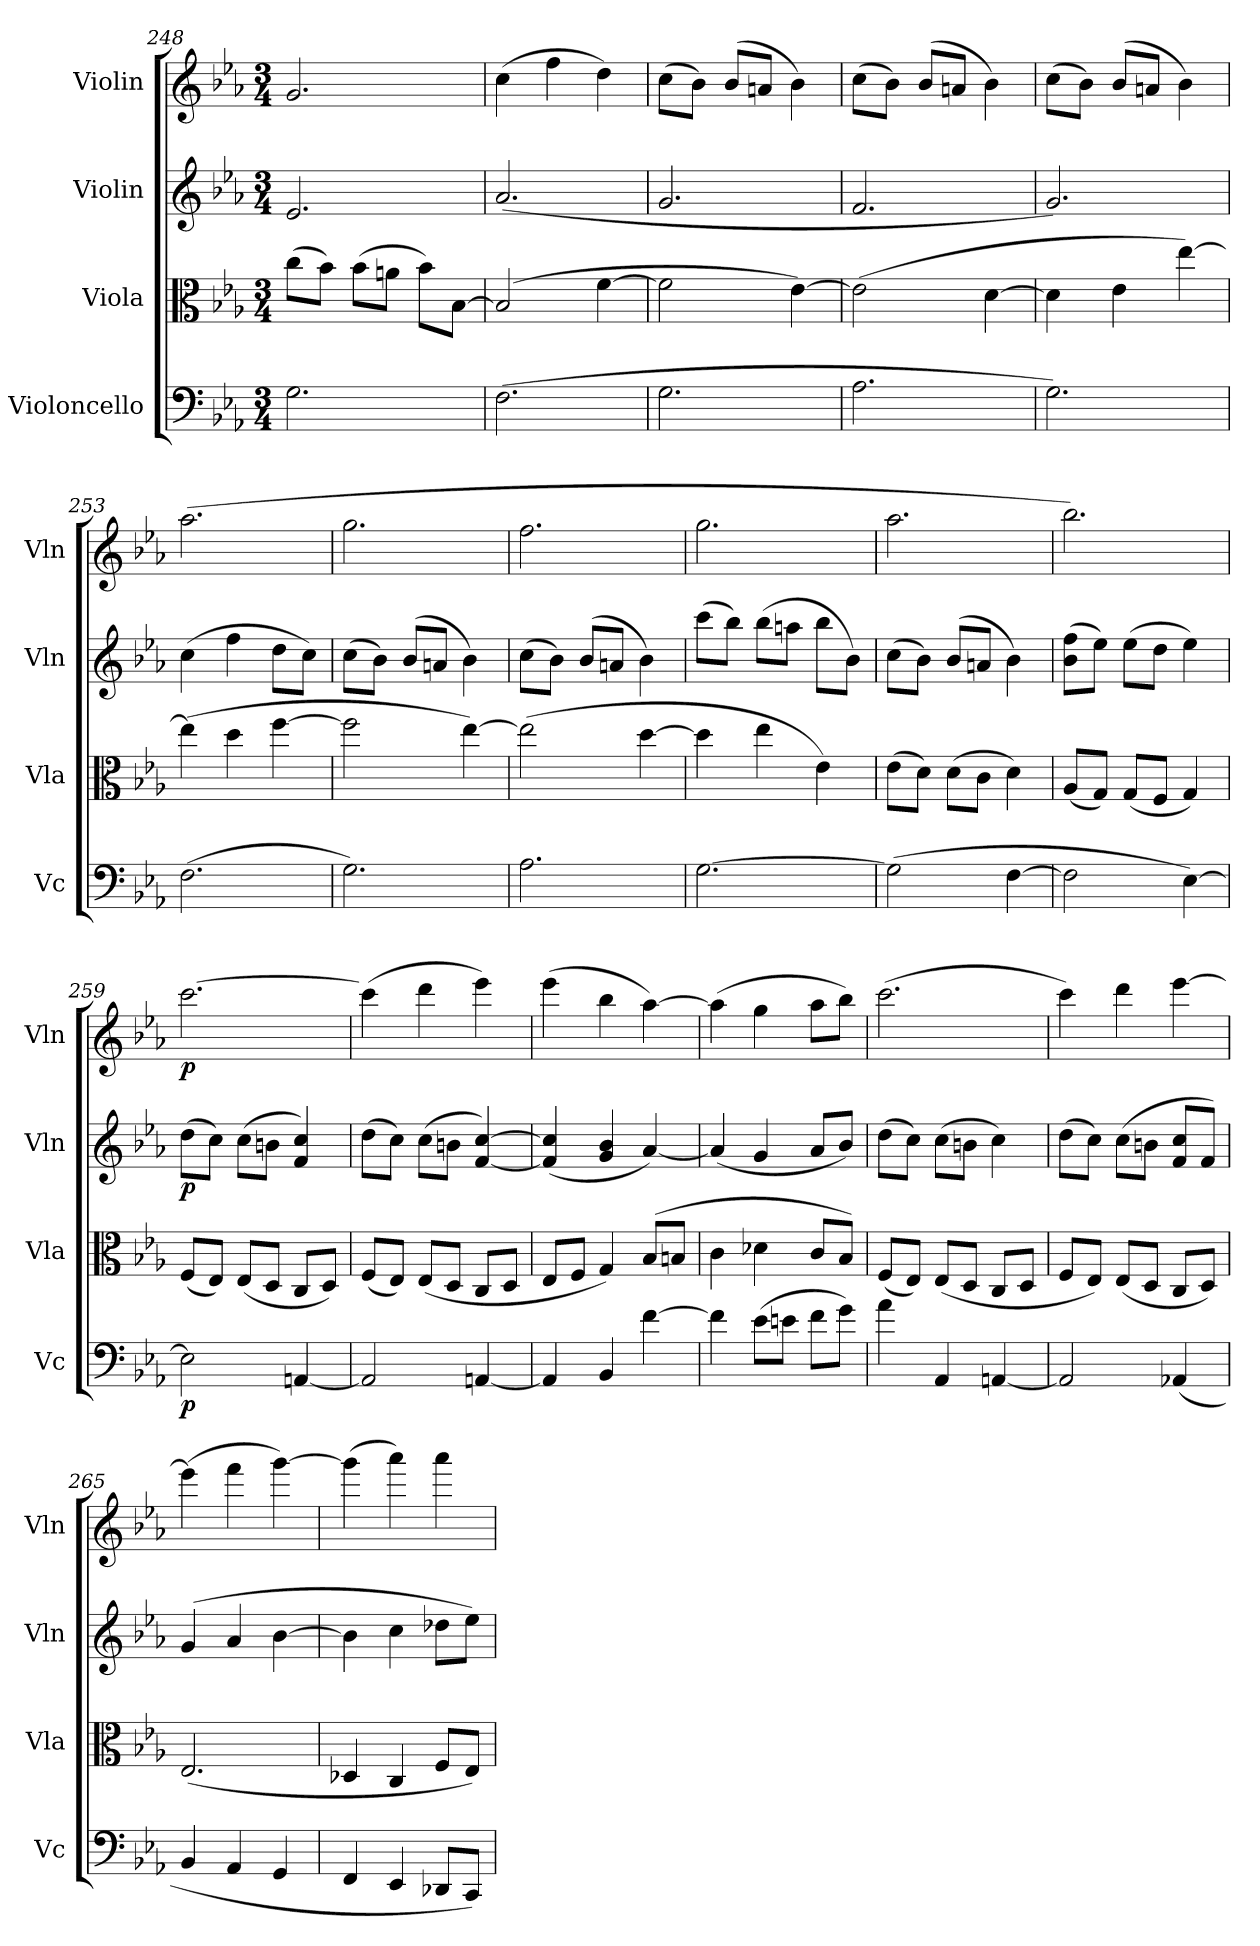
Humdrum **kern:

**kern	**dynam	**kern	**kern	**dynam	**kern	**dynam
*part4	*part4	*part3	*part2	*part2	*part1	*part1
*staff4	*staff4	*staff3	*staff2	*staff2	*staff1	*staff1
*I"Violoncello	*	*I"Viola	*I"Violin	*	*I"Violin	*
*I'Vc	*	*I'Vla	*I'Vln	*	*I'Vln	*
*clefF4	*	*clefC3	*clefG2	*	*clefG2	*
*k[b-e-a-]	*	*k[b-e-a-]	*k[b-e-a-]	*	*k[b-e-a-]	*
*M3/4	*	*M3/4	*M3/4	*	*M3/4	*
=248	=248	=248	=248	=248	=248	=248
2.G	.	(8cc\L	2.e-	.	2.g	.
.	.	8b-\J)	.	.	.	.
.	.	(8b-\L	.	.	.	.
.	.	8an\J	.	.	.	.
.	.	8b-\L)	.	.	.	.
.	.	[8B-\J	.	.	.	.
=249	=249	=249	=249	=249	=249	=249
(2.F	.	(2B-]	(2.a-	.	(4cc	.
.	.	.	.	.	4ff	.
.	.	[4f	.	.	4dd)	.
=250	=250	=250	=250	=250	=250	=250
2.G	.	2f]	2.g	.	(8cc\L	.
.	.	.	.	.	8b-\J)	.
.	.	.	.	.	(8b-/L	.
.	.	.	.	.	8an/J	.
.	.	[4e-)	.	.	4b-)	.
=251	=251	=251	=251	=251	=251	=251
2.A-	.	(2e-]	2.f	.	(8cc\L	.
.	.	.	.	.	8b-\J)	.
.	.	.	.	.	(8b-/L	.
.	.	.	.	.	8an/J	.
.	.	[4d	.	.	4b-)	.
=252	=252	=252	=252	=252	=252	=252
2.G)	.	4d]	2.g)	.	(8cc\L	.
.	.	.	.	.	8b-\J)	.
.	.	4e-	.	.	(8b-/L	.
.	.	.	.	.	8an/J	.
.	.	[4ee-)	.	.	4b-)	.
=253	=253	=253	=253	=253	=253	=253
(2.F	.	(4ee-]	(4cc	.	(2.aa-	.
.	.	4dd	4ff	.	.	.
.	.	[4ff	8dd\L	.	.	.
.	.	.	8cc\J)	.	.	.
=254	=254	=254	=254	=254	=254	=254
2.G)	.	2ff]	(8cc\L	.	2.gg	.
.	.	.	8b-\J)	.	.	.
.	.	.	(8b-/L	.	.	.
.	.	.	8an/J	.	.	.
.	.	[4ee-)	4b-)	.	.	.
=255	=255	=255	=255	=255	=255	=255
2.A-	.	(2ee-]	(8cc\L	.	2.ff	.
.	.	.	8b-\J)	.	.	.
.	.	.	(8b-/L	.	.	.
.	.	.	8an/J	.	.	.
.	.	[4dd	4b-)	.	.	.
=256	=256	=256	=256	=256	=256	=256
[2.G	.	4dd]	(8ccc\L	.	2.gg	.
.	.	.	8bb-\J)	.	.	.
.	.	4ee-	(8bb-\L	.	.	.
.	.	.	8aan\J	.	.	.
.	.	4e-)	8bb-\L	.	.	.
.	.	.	8b-\J)	.	.	.
=257	=257	=257	=257	=257	=257	=257
(2G]	.	(8e-\L	(8cc\L	.	2.aa-	.
.	.	8d\J)	8b-\J)	.	.	.
.	.	(8d\L	(8b-/L	.	.	.
.	.	8c\J	8an/J	.	.	.
[4F	.	4d)	4b-)	.	.	.
=258	=258	=258	=258	=258	=258	=258
2F]	.	(8A-/L	(8b-\ 8ff\L	.	2.bb-)	.
.	.	8G/J)	8ee-\J)	.	.	.
.	.	(8G/L	(8ee-\L	.	.	.
.	.	8F/J	8dd\J	.	.	.
[4E-)	.	4G)	4ee-)	.	.	.
=259	=259	=259	=259	=259	=259	=259
2E-]	p	(8F/L	(8dd\L	p	[2.ccc	p
.	.	8E-/J)	8cc\J)	.	.	.
.	.	(8E-/L	(8cc\L	.	.	.
.	.	8D/J	8bn\J	.	.	.
[4AAn	.	8C/L	4f 4cc)	.	.	.
.	.	8D/J)	.	.	.	.
=260	=260	=260	=260	=260	=260	=260
2AA]	.	(8F/L	(8dd\L	.	(4ccc]	.
.	.	8E-/J)	8cc\J)	.	.	.
.	.	(8E-/L	(8cc\L	.	4ddd	.
.	.	8D/J	8bn\J	.	.	.
[4AAn	.	8C/L	[4f [4cc)	.	4eee-)	.
.	.	8D/J	.	.	.	.
=261	=261	=261	=261	=261	=261	=261
4AA]	.	8E-/L	(4f] 4cc]	.	(4eee-	.
.	.	8F/J	.	.	.	.
4BB-	.	4G)	4g 4b-	.	4bb-	.
[4f	.	(8B-/L	[4a-)	.	[4aa-)	.
.	.	8Bn/J	.	.	.	.
=262	=262	=262	=262	=262	=262	=262
4f]	.	4c	(4a-]	.	(4aa-]	.
(8e-\L	.	4d-X	4g	.	4gg	.
8en\J	.	.	.	.	.	.
8f\L	.	8c/L	8a-/L	.	8aa-\L	.
8g\J)	.	8B-/J)	8b-/J)	.	8bb-\J)	.
=263	=263	=263	=263	=263	=263	=263
4a-	.	(8F/L	(8dd\L	.	(2.ccc	.
.	.	8E-/J)	8cc\J)	.	.	.
4AA-	.	(8E-/L	(8cc\L	.	.	.
.	.	8D/J	8bn\J	.	.	.
[4AAn	.	8C/L	4cc)	.	.	.
.	.	8D/J	.	.	.	.
=264	=264	=264	=264	=264	=264	=264
2AA]	.	8F/L	(8dd\L	.	4ccc)	.
.	.	8E-/J)	8cc\J)	.	.	.
.	.	(8E-/L	(8cc\L	.	4ddd	.
.	.	8D/J	8bn\J	.	.	.
(4AA-X	.	8C/L	8f/ 8cc/L	.	[4eee-	.
.	.	8D/J)	8f/J)	.	.	.
=265	=265	=265	=265	=265	=265	=265
4BB-	.	(2.E-	(4g	.	(4eee-]	.
4AA-	.	.	4a-	.	4fff	.
4GG	.	.	[4b-	.	[4ggg)	.
=266	=266	=266	=266	=266	=266	=266
4FF	.	4D-X	4b-]	.	(4ggg]	.
4EE-	.	4C	4cc	.	4aaa-)	.
8DD-X/L	.	8F/L	8dd-X\L	.	4aaa-	.
8CC/J)	.	8E-/J)	8ee-\J)	.	.	.
=	=	=	=	=	=	=
*-	*-	*-	*-	*-	*-	*-
